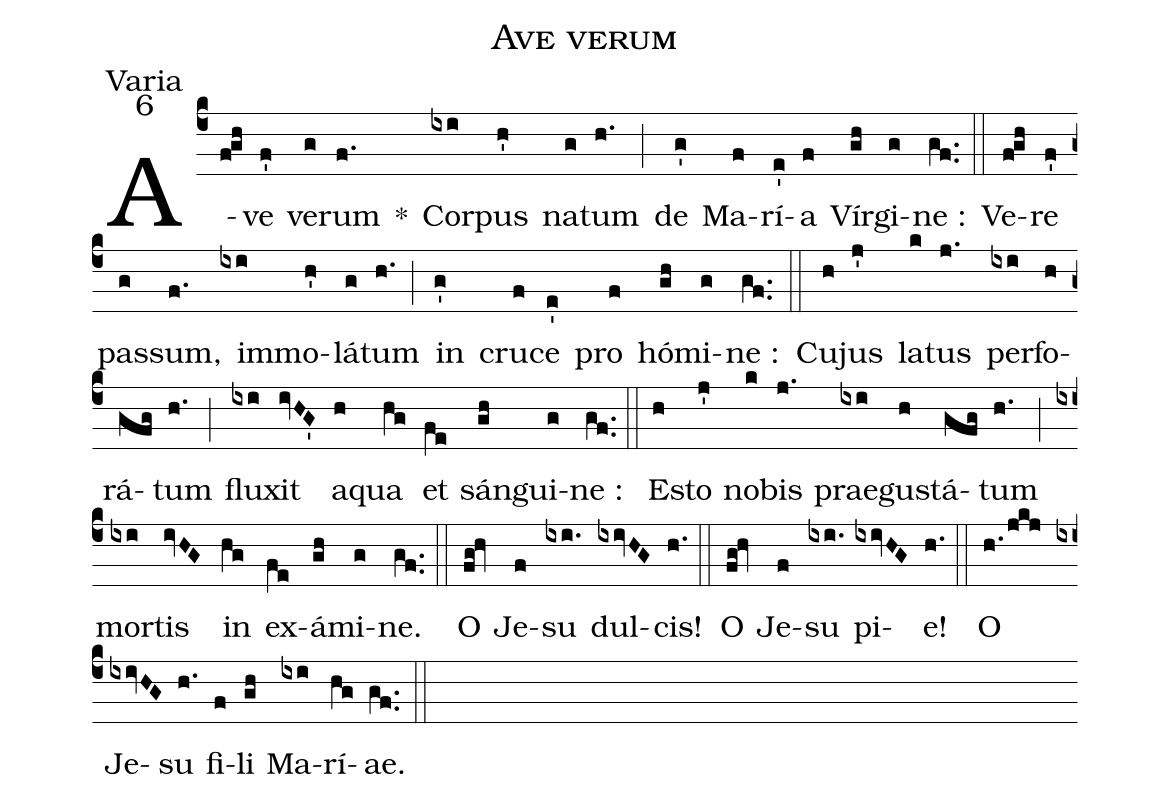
name:Ave verum;
office-part:Varia;
mode:6;
%%
(c4) A(fgh)ve(f') ve(g)rum(f.) *() Cor(ixi)pus(h') na(g)tum(h.) (;) de(g') Ma(f)rí(e')a(f) Vír(gh)gi(g)ne :(gf..) (::)
Ve(fgh)re(f') pas(g)sum,(f.) im(ixi)mo(h')lá(g)tum(h.) (;) in(g') cru(f)ce(e') pro(f) hó(gh)mi(g)ne :(gf..) (::)
Cu(h)jus(j') la(k)tus(j.) per(ixi)fo(h)rá(gfg)tum(h.) (;) flu(ixi)xit(ivHG') a(h)qua(hg) et(fe) sán(gh)gui(g)ne :(gf..) (::)
E(h)sto(j') no(k)bis(j.) prae(ixi)gu(h)stá(gfg)tum(h.) (;) mor(ixi)tis(ivHG) in(hg) ex(fe)á(gh)mi(g)ne.(gf..) (::)
O(fg!hv) Je(f)su(ixi.) dul(ixivHG)cis!(h.) (::)
O(fg!hv) Je(f)su(ixi.) pi(ixivHG)e!(h.) (::)
O(h./jkj) Je(ixivHG)su(h.) fi(f)li(gh) Ma(ixi)rí(hg)ae.(gf..) (::)
